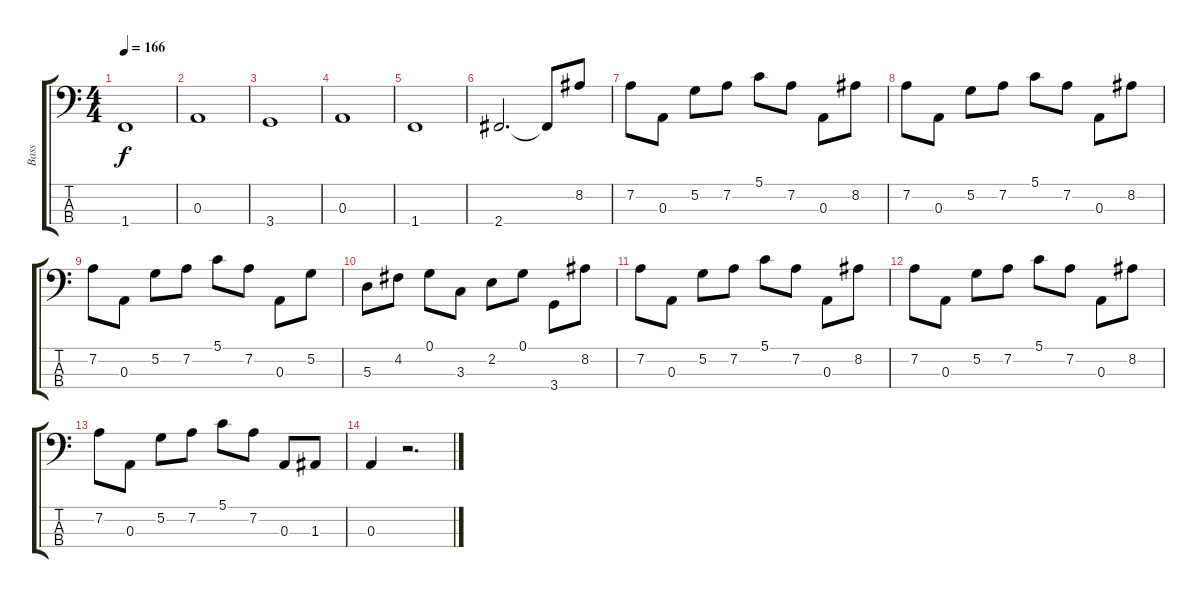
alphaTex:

\track ("Bass" "Bass") {instrument electricbassfinger}
\staff {score tabs}
\tuning (G2 D2 A1 E1) {hide}
\ts (4 4)
\tempo 166
\clef f4
\ks c
1.4.1{dy f} |
0.3.1 |
3.4.1 |
0.3.1 |
1.4.1 |
2.4.2{d} 2.4{t}.8 8.2.8 |
7.2.8 0.3.8 5.2.8 7.2.8 5.1.8 7.2.8 0.3.8 8.2.8 |
7.2.8 0.3.8 5.2.8 7.2.8 5.1.8 7.2.8 0.3.8 8.2.8 |
7.2.8 0.3.8 5.2.8 7.2.8 5.1.8 7.2.8 0.3.8 5.2.8 |
5.3.8 4.2.8 0.1.8 3.3.8 2.2.8 0.1.8 3.4.8 8.2.8 |
7.2.8 0.3.8 5.2.8 7.2.8 5.1.8 7.2.8 0.3.8 8.2.8 |
7.2.8 0.3.8 5.2.8 7.2.8 5.1.8 7.2.8 0.3.8 8.2.8 |
7.2.8 0.3.8 5.2.8 7.2.8 5.1.8 7.2.8 0.3.8 1.3.8 |
0.3.4 r.2{d}
